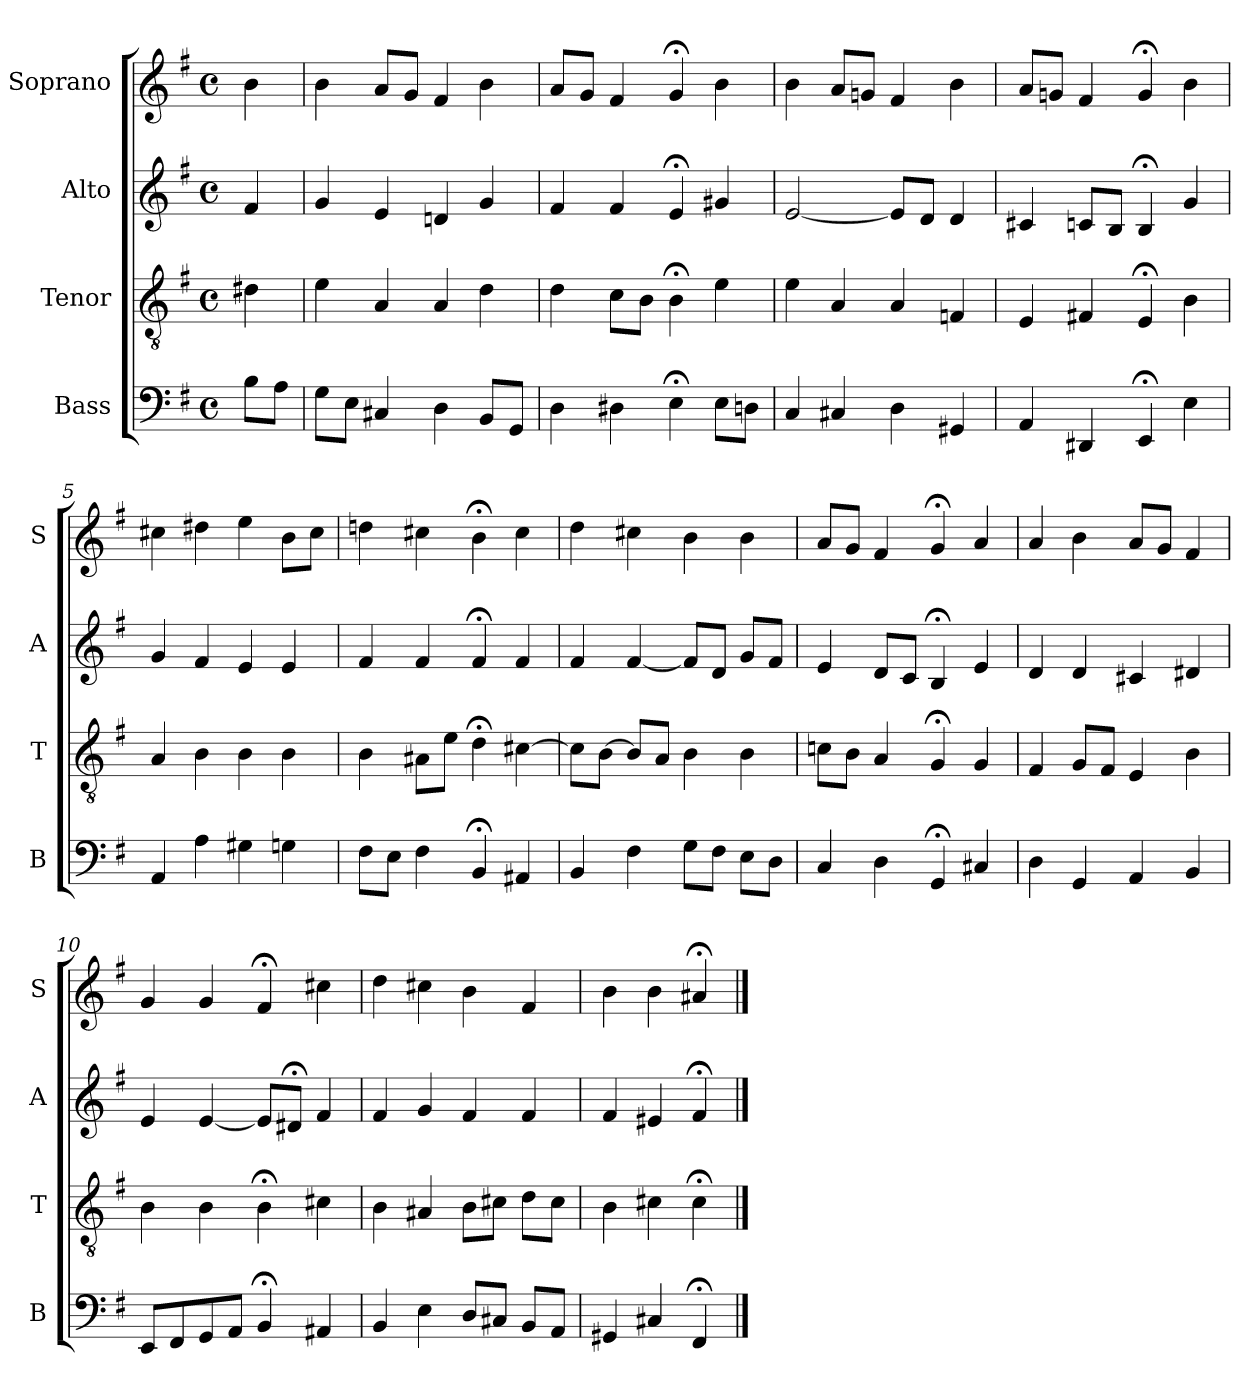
**kern	**kern	**kern	**kern
*part4	*part3	*part2	*part1
*staff4	*staff3	*staff2	*staff1
*I"Bass	*I"Tenor	*I"Alto	*I"Soprano
*I'B	*I'T	*I'A	*I'S
*clefF4	*clefGv2	*clefG2	*clefG2
*k[f#]	*k[f#]	*k[f#]	*k[f#]
*e:	*e:	*e:	*e:
*M4/4	*M4/4	*M4/4	*M4/4
*met(c)	*met(c)	*met(c)	*met(c)
*MM100	*MM100	*MM100	*MM100
=	=	=	=
8BL	4d#X	4f#	4b
8AJ	.	.	.
=1	=1	=1	=1
8GL	4e	4g	4b
8EJ	.	.	.
4C#X	4A	4e	8aL
.	.	.	8gJ
4D	4A	4dn	4f#
8BBL	4d	4g	4b
8GGJ	.	.	.
=2	=2	=2	=2
4D	4d	4f#	8aL
.	.	.	8gJ
4D#X	8cL	4f#	4f#
.	8BJ	.	.
4E;<	4B;<	4e;<	4g;<
8EL	4e	4g#X	4b
8DnJ	.	.	.
=3	=3	=3	=3
4C	4e	[2e	4b
4C#X	4A	.	8aL
.	.	.	8gnJ
4D	4A	8eL]	4f#
.	.	8dJ	.
4GG#X	4Fn	4d	4b
=4	=4	=4	=4
4AA	4E	4c#X	8aL
.	.	.	8gnJ
4DD#X	4F#X	8cnL	4f#
.	.	8BJ	.
4EE;<	4E;<	4B;<	4g;<
4E	4B	4g	4b
=5	=5	=5	=5
4AA	4A	4g	4cc#X
4A	4B	4f#	4dd#X
4G#X	4B	4e	4ee
4Gn	4B	4e	8bL
.	.	.	8cc#J
=6	=6	=6	=6
8F#L	4B	4f#	4ddn
8EJ	.	.	.
4F#	8A#XL	4f#	4cc#X
.	8eJ	.	.
4BB;<	4d;<	4f#;<	4b;<
4AA#X	[4c#X	4f#	4cc#
=7	=7	=7	=7
4BB	8c#L]	4f#	4dd
.	[8BJ	.	.
4F#	8BL]	[4f#	4cc#X
.	8AJ	.	.
8GL	4B	8f#L]	4b
8F#J	.	8dJ	.
8EL	4B	8gL	4b
8DJ	.	8f#J	.
=8	=8	=8	=8
4C	8cnL	4e	8aL
.	8BJ	.	8gJ
4D	4A	8dL	4f#
.	.	8cJ	.
4GG;<	4G;<	4B;<	4g;<
4C#X	4G	4e	4a
=9	=9	=9	=9
4D	4F#	4d	4a
4GG	8GL	4d	4b
.	8F#J	.	.
4AA	4E	4c#X	8aL
.	.	.	8gJ
4BB	4B	4d#X	4f#
=10	=10	=10	=10
8EEL	4B	4e	4g
8FF#	.	.	.
8GG	4B	[4e	4g
8AAJ	.	.	.
4BB;<	4B;<	8eL]	4f#;<
.	.	8d#X;<J	.
4AA#X	4c#X	4f#	4cc#X
=11	=11	=11	=11
4BB	4B	4f#	4dd
4E	4A#X	4g	4cc#X
8DL	8BL	4f#	4b
8C#XJ	8c#XJ	.	.
8BBL	8dL	4f#	4f#
8AAJ	8c#J	.	.
=12	=12	=12	=12
4GG#X	4B	4f#	4b
4C#X	4c#X	4e#X	4b
4FF#;<	4c#;<	4f#;<	4a#X;<
==	==	==	==
*-	*-	*-	*-
